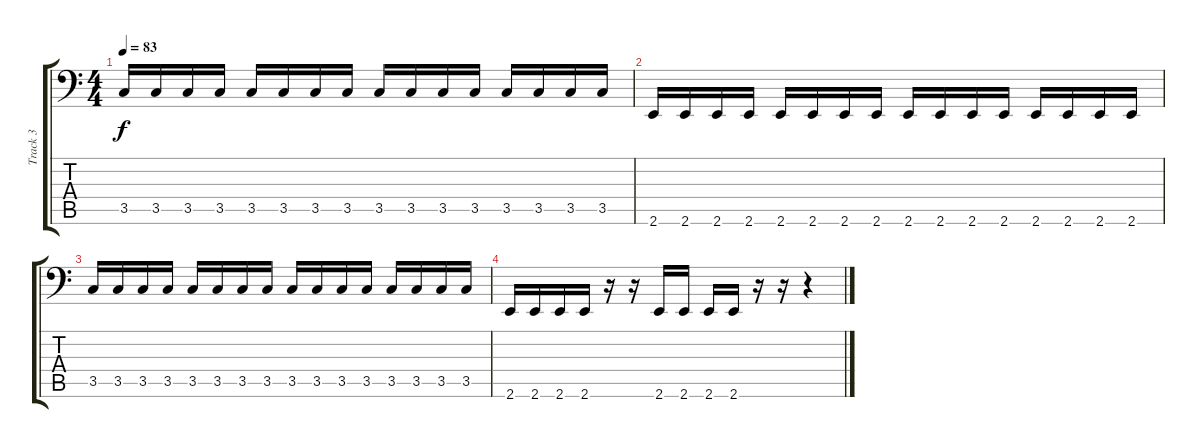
\track ("Track 3" "Track 3") {instrument electricbasspick}
\staff {score tabs}
\tuning (E3 B2 G2 D2 A1 D1) {hide}
\ts (4 4)
\tempo 83
\clef f4
\ks c
3.5.16{dy f} 3.5.16 3.5.16 3.5.16 3.5.16 3.5.16 3.5.16 3.5.16 3.5.16 3.5.16 3.5.16 3.5.16 3.5.16 3.5.16 3.5.16 3.5.16 |
2.6.16 2.6.16 2.6.16 2.6.16 2.6.16 2.6.16 2.6.16 2.6.16 2.6.16 2.6.16 2.6.16 2.6.16 2.6.16 2.6.16 2.6.16 2.6.16 |
3.5.16 3.5.16 3.5.16 3.5.16 3.5.16 3.5.16 3.5.16 3.5.16 3.5.16 3.5.16 3.5.16 3.5.16 3.5.16 3.5.16 3.5.16 3.5.16 |
2.6.16 2.6.16 2.6.16 2.6.16 r.16 r.16 2.6.16 2.6.16 2.6.16 2.6.16 r.16 r.16 r.4
